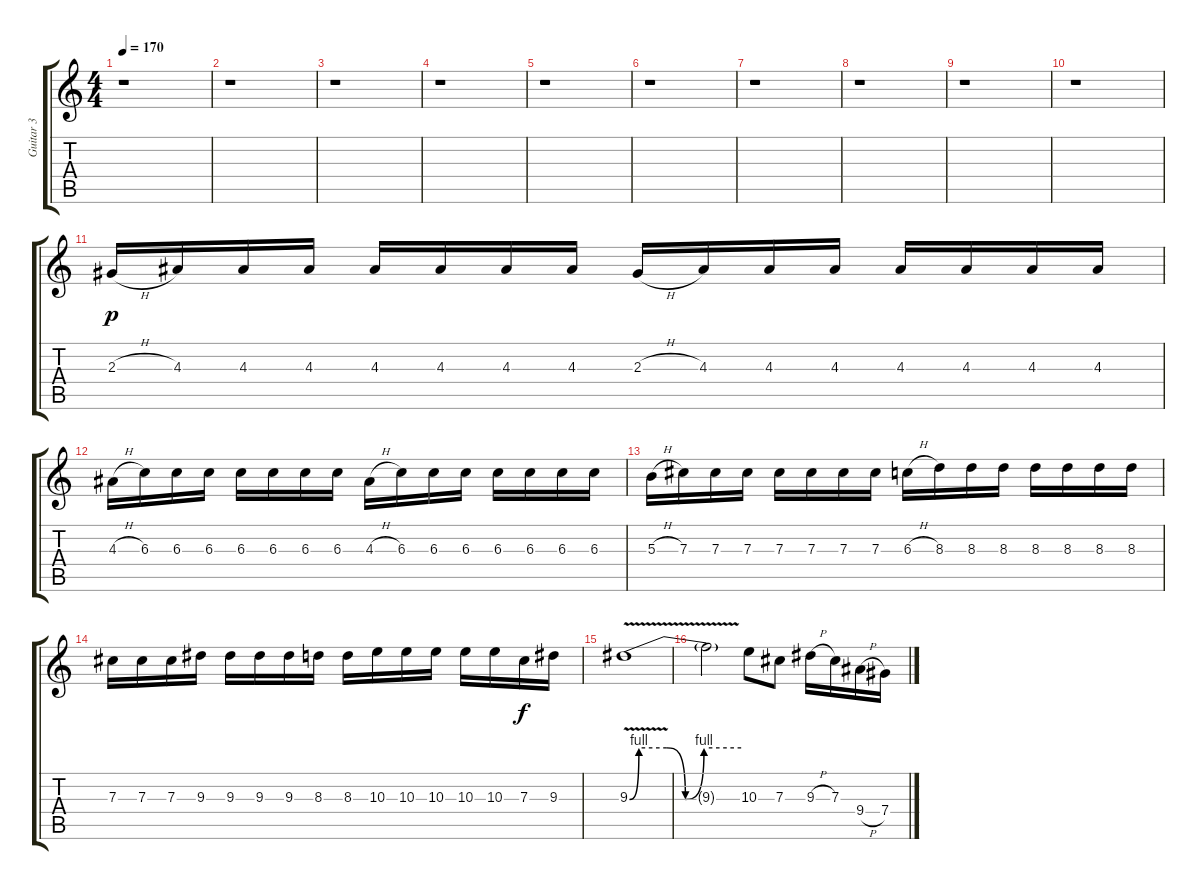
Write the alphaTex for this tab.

\track ("Guitar 3" "Guitar 3") {instrument distortionguitar}
\staff {score tabs}
\tuning (Eb4 Bb3 Gb3 Db3 Ab2 Eb2) {hide}
\ts (4 4)
\tempo 170
\clef g2
\ks c
r.1{dy f} |
r.1 |
r.1 |
r.1 |
r.1 |
r.1 |
r.1 |
r.1 |
r.1 |
r.1 |
2.3{h}.16{dy p} 4.3.16 4.3.16 4.3.16 4.3.16 4.3.16 4.3.16 4.3.16 2.3{h}.16 4.3.16 4.3.16 4.3.16 4.3.16 4.3.16 4.3.16 4.3.16 |
4.3{h}.16 6.3.16 6.3.16 6.3.16 6.3.16 6.3.16 6.3.16 6.3.16 4.3{h}.16 6.3.16 6.3.16 6.3.16 6.3.16 6.3.16 6.3.16 6.3.16 |
5.3{h}.16 7.3.16 7.3.16 7.3.16 7.3.16 7.3.16 7.3.16 7.3.16 6.3{h}.16 8.3.16 8.3.16 8.3.16 8.3.16 8.3.16 8.3.16 8.3.16 |
7.3.16 7.3.16 7.3.16 9.3.16 9.3.16 9.3.16 9.3.16 8.3.16 8.3.16 10.3.16 10.3.16 10.3.16 10.3.16 10.3.16 7.3.16{dy f} 9.3.16 |
9.3{be (custom 0 0 5 4 20 4 30 0 40 4 60 4) v}.1 |
9.3{t}.2 10.3.8 7.3.8 9.3{h}.16 7.3.16 9.4{h}.16 7.4.16
